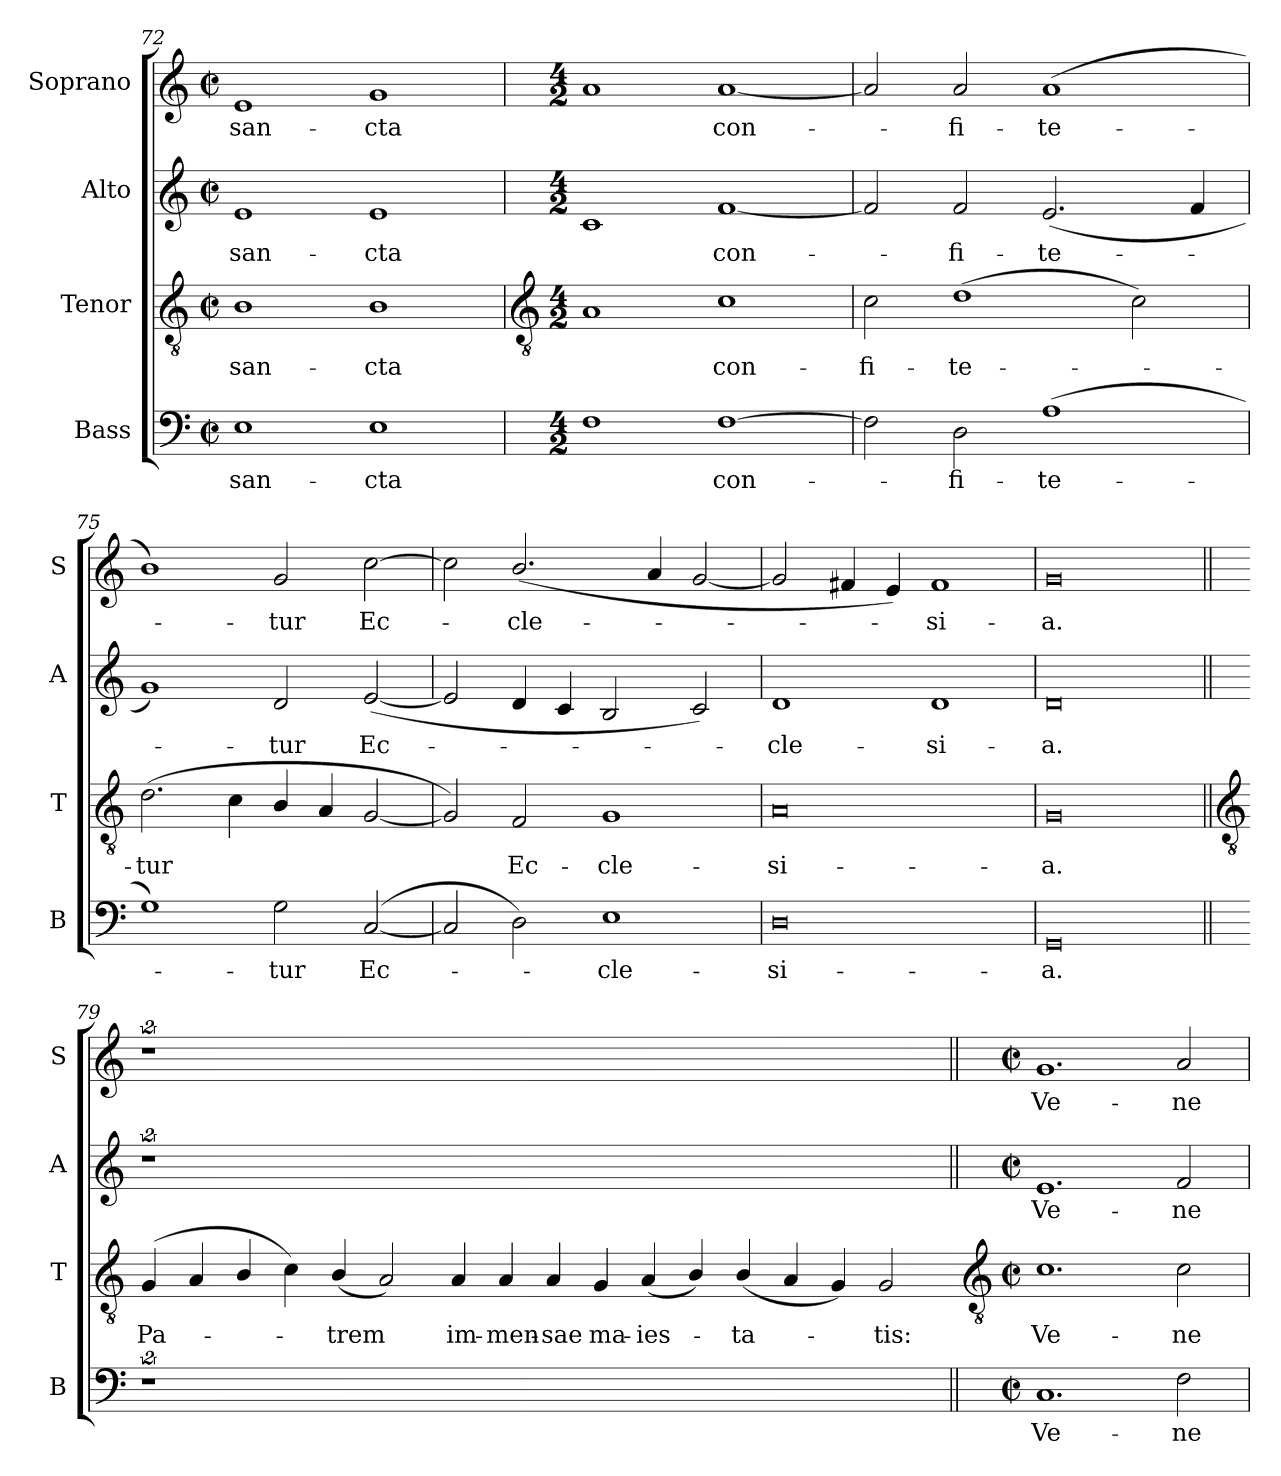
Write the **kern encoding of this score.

**kern	**text	**kern	**text	**kern	**text	**kern	**text
*part4	*part4	*part3	*part3	*part2	*part2	*part1	*part1
*staff4	*staff4	*staff3	*staff3	*staff2	*staff2	*staff1	*staff1
*I"Bass	*	*I"Tenor	*	*I"Alto	*	*I"Soprano	*
*I'B	*	*I'T	*	*I'A	*	*I'S	*
*clefF4	*	*clefGv2	*	*clefG2	*	*clefG2	*
*k[]	*	*k[]	*	*k[]	*	*k[]	*
*C:	*	*C:	*	*C:	*	*C:	*
*M4/2	*	*M4/2	*	*M4/2	*	*M4/2	*
*met(c|)	*	*met(c|)	*	*met(c|)	*	*met(c|)	*
=72	=72	=72	=72	=72	=72	=72	=72
!	!LO:LY:b	!	!LO:LY:b	!	!LO:LY:b	!	!LO:LY:b
1E	san-	1B	san-	1e	san-	1e	san-
!	!LO:LY:b	!	!LO:LY:b	!	!LO:LY:b	!	!LO:LY:b
1E	-cta	1B	-cta	1e	-cta	1g	-cta
!!LO:LB:g=z
=73	=73	=73	=73	=73	=73	=73	=73
*	*	*clefGv2	*	*	*	*	*
*M4/2	*	*M4/2	*	*M4/2	*	*M4/2	*
1F	.	1A	.	1c	.	1a	.
!	!LO:LY:b	!	!LO:LY:b	!	!LO:LY:b	!	!LO:LY:b
[1F	con-	1c	con-	[1f	con-	[1a	con-
=74	=74	=74	=74	=74	=74	=74	=74
!	!	!	!LO:LY:b	!	!	!	!
2F]	.	2c	-fi-	2f]	.	2a]	.
!	!LO:LY:b	!	!LO:LY:b	!	!LO:LY:b	!	!LO:LY:b
2D	fi-	(>1d	-te-	2f	fi-	2a	fi-
!	!LO:LY:b	!	!	!	!LO:LY:b	!	!LO:LY:b
(>1A	-te-	.	.	(<2.e	-te-	(<1a	-te-
.	.	2c)	.	.	.	.	.
.	.	.	.	4f	.	.	.
=75	=75	=75	=75	=75	=75	=75	=75
!	!	!	!LO:LY:b	!	!	!	!
1G)	.	(>2.d	tur	1g)	.	1b)	.
.	.	4c	.	.	.	.	.
!	!LO:LY:b	!	!	!	!LO:LY:b	!	!LO:LY:b
2G	tur	4B/	.	2d	tur	2g	tur
.	.	4A	.	.	.	.	.
!	!LO:LY:b	!	!	!	!LO:LY:b	!	!LO:LY:b
(<[2C	Ec-	[2G	.	(<[2e	Ec-	[2cc	Ec-
=76	=76	=76	=76	=76	=76	=76	=76
2C]	.	2G])	.	2e]	.	2cc]	.
!	!	!	!LO:LY:b	!	!	!	!LO:LY:b
2D)	.	2F	Ec-	4d	.	(<2.b/	cle-
.	.	.	.	4c	.	.	.
!	!LO:LY:b	!	!LO:LY:b	!	!	!	!
1E	cle-	1G	-cle-	2B	.	.	.
.	.	.	.	.	.	4a	.
.	.	.	.	2c)	.	[2g	.
=77	=77	=77	=77	=77	=77	=77	=77
!	!LO:LY:b	!	!LO:LY:b	!	!LO:LY:b	!	!
0D	-si-	0A	-si-	1d	cle-	2g]	.
.	.	.	.	.	.	4f#	.
.	.	.	.	.	.	4e)	.
!	!	!	!	!	!LO:LY:b	!	!LO:LY:b
.	.	.	.	1d	-si-	1f#	si-
=78	=78	=78	=78	=78	=78	=78	=78
!	!LO:LY:b	!	!LO:LY:b	!	!LO:LY:b	!	!LO:LY:b
0GG	-a.	0G	-a.	0d	-a.	0g	-a.
!!LO:LB:g=z
=79||	=79||	=79||	=79||	=79||	=79||	=79||	=79||
*	*	*clefGv2	*	*	*	*	*
!	!	!	!LO:LY:b	!	!	!	!
2%9r	.	(<4G	Pa-	2%9r	.	2%9r	.
.	.	4A	.	.	.	.	.
.	.	4B/	.	.	.	.	.
.	.	4c)	.	.	.	.	.
!	!	!	!LO:LY:b	!	!	!	!
.	.	(<4B/	trem	.	.	.	.
.	.	2A)	.	.	.	.	.
!	!	!	!LO:LY:b	!	!	!	!
.	.	4A	im-	.	.	.	.
!	!	!	!LO:LY:b	!	!	!	!
.	.	4A	-men-	.	.	.	.
!	!	!	!LO:LY:b	!	!	!	!
.	.	4A	-sae	.	.	.	.
!	!	!	!LO:LY:b	!	!	!	!
.	.	4G	ma-	.	.	.	.
!	!	!	!LO:LY:b	!	!	!	!
.	.	(<4A	-ies-	.	.	.	.
.	.	4B/)	.	.	.	.	.
!	!	!	!LO:LY:b	!	!	!	!
.	.	(<4B/	ta-	.	.	.	.
.	.	4A	.	.	.	.	.
.	.	4G)	.	.	.	.	.
!	!	!	!LO:LY:b	!	!	!	!
.	.	2G	tis:	.	.	.	.
!!LO:LB:g=z
=80||	=80||	=80-	=80||	=80||	=80||	=80||	=80||
*	*	*clefGv2	*	*	*	*	*
*k[]	*	*	*	*k[]	*	*k[]	*
*C:	*	*	*	*C:	*	*C:	*
*M4/2	*	*M4/2	*	*M4/2	*	*M4/2	*
*met(c|)	*	*met(c|)	*	*met(c|)	*	*met(c|)	*
!	!LO:LY:b	!	!LO:LY:b	!	!LO:LY:b	!	!LO:LY:b
1.C	Ve-	1.c	Ve-	1.e	Ve-	1.g	Ve-
!	!LO:LY:b	!	!LO:LY:b	!	!LO:LY:b	!	!LO:LY:b
2F	-ne-	2c	-ne-	2f	-ne-	2a	-ne-
=	=	=	=	=	=	=	=
*-	*-	*-	*-	*-	*-	*-	*-
